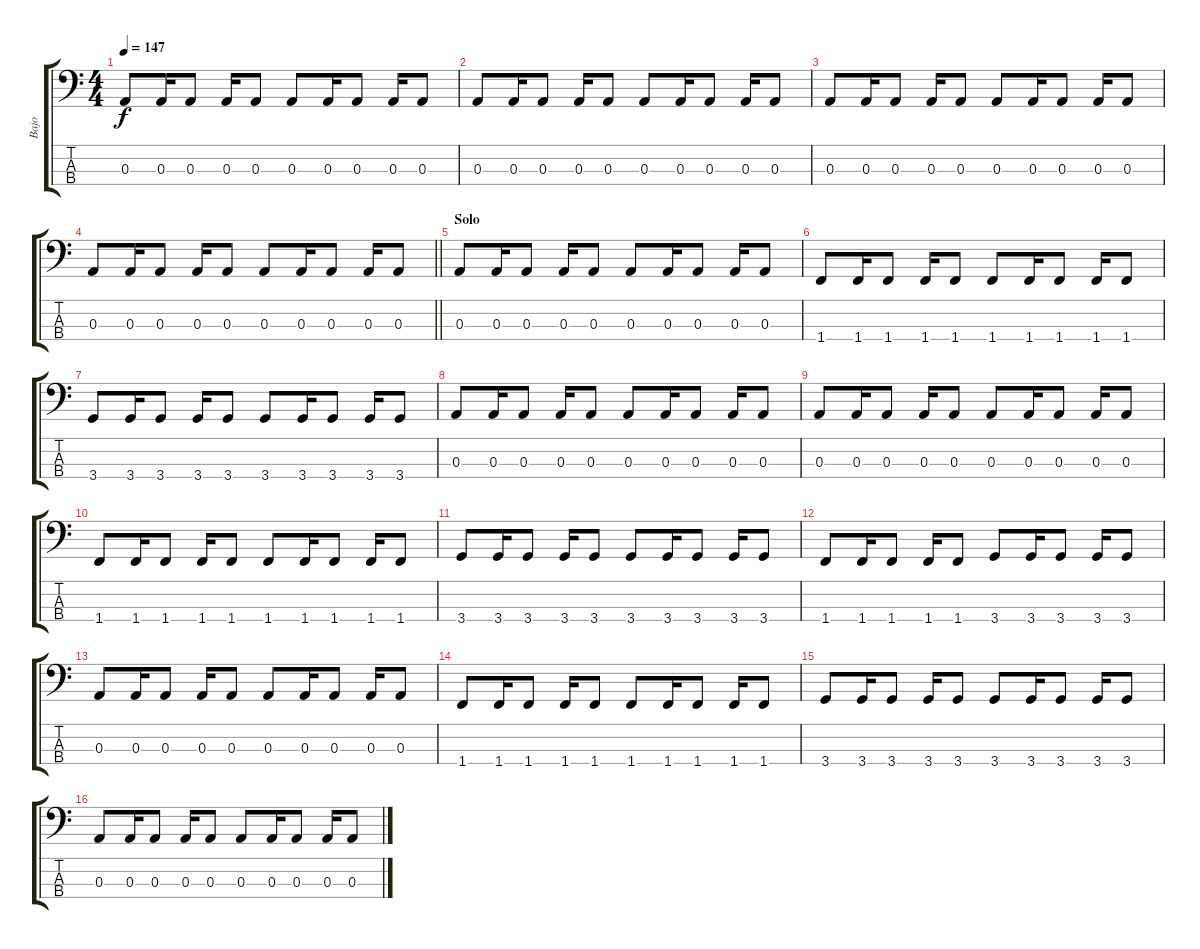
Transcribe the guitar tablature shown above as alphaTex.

\track ("Bajo" "Bajo") {instrument electricbassfinger}
\staff {score tabs}
\tuning (G2 D2 A1 E1) {hide}
\ts (4 4)
\tempo 147
\clef f4
\ks c
0.3.8{dy f} 0.3.16 0.3.8 0.3.16 0.3.8 0.3.8 0.3.16 0.3.8 0.3.16 0.3.8 |
0.3.8 0.3.16 0.3.8 0.3.16 0.3.8 0.3.8 0.3.16 0.3.8 0.3.16 0.3.8 |
0.3.8 0.3.16 0.3.8 0.3.16 0.3.8 0.3.8 0.3.16 0.3.8 0.3.16 0.3.8 |
\barLineRight lightlight
0.3.8 0.3.16 0.3.8 0.3.16 0.3.8 0.3.8 0.3.16 0.3.8 0.3.16 0.3.8 |
\section ("" "Solo")
0.3.8 0.3.16 0.3.8 0.3.16 0.3.8 0.3.8 0.3.16 0.3.8 0.3.16 0.3.8 |
1.4.8 1.4.16 1.4.8 1.4.16 1.4.8 1.4.8 1.4.16 1.4.8 1.4.16 1.4.8 |
3.4.8 3.4.16 3.4.8 3.4.16 3.4.8 3.4.8 3.4.16 3.4.8 3.4.16 3.4.8 |
0.3.8 0.3.16 0.3.8 0.3.16 0.3.8 0.3.8 0.3.16 0.3.8 0.3.16 0.3.8 |
0.3.8 0.3.16 0.3.8 0.3.16 0.3.8 0.3.8 0.3.16 0.3.8 0.3.16 0.3.8 |
1.4.8 1.4.16 1.4.8 1.4.16 1.4.8 1.4.8 1.4.16 1.4.8 1.4.16 1.4.8 |
3.4.8 3.4.16 3.4.8 3.4.16 3.4.8 3.4.8 3.4.16 3.4.8 3.4.16 3.4.8 |
1.4.8 1.4.16 1.4.8 1.4.16 1.4.8 3.4.8 3.4.16 3.4.8 3.4.16 3.4.8 |
0.3.8 0.3.16 0.3.8 0.3.16 0.3.8 0.3.8 0.3.16 0.3.8 0.3.16 0.3.8 |
1.4.8 1.4.16 1.4.8 1.4.16 1.4.8 1.4.8 1.4.16 1.4.8 1.4.16 1.4.8 |
3.4.8 3.4.16 3.4.8 3.4.16 3.4.8 3.4.8 3.4.16 3.4.8 3.4.16 3.4.8 |
0.3.8 0.3.16 0.3.8 0.3.16 0.3.8 0.3.8 0.3.16 0.3.8 0.3.16 0.3.8
